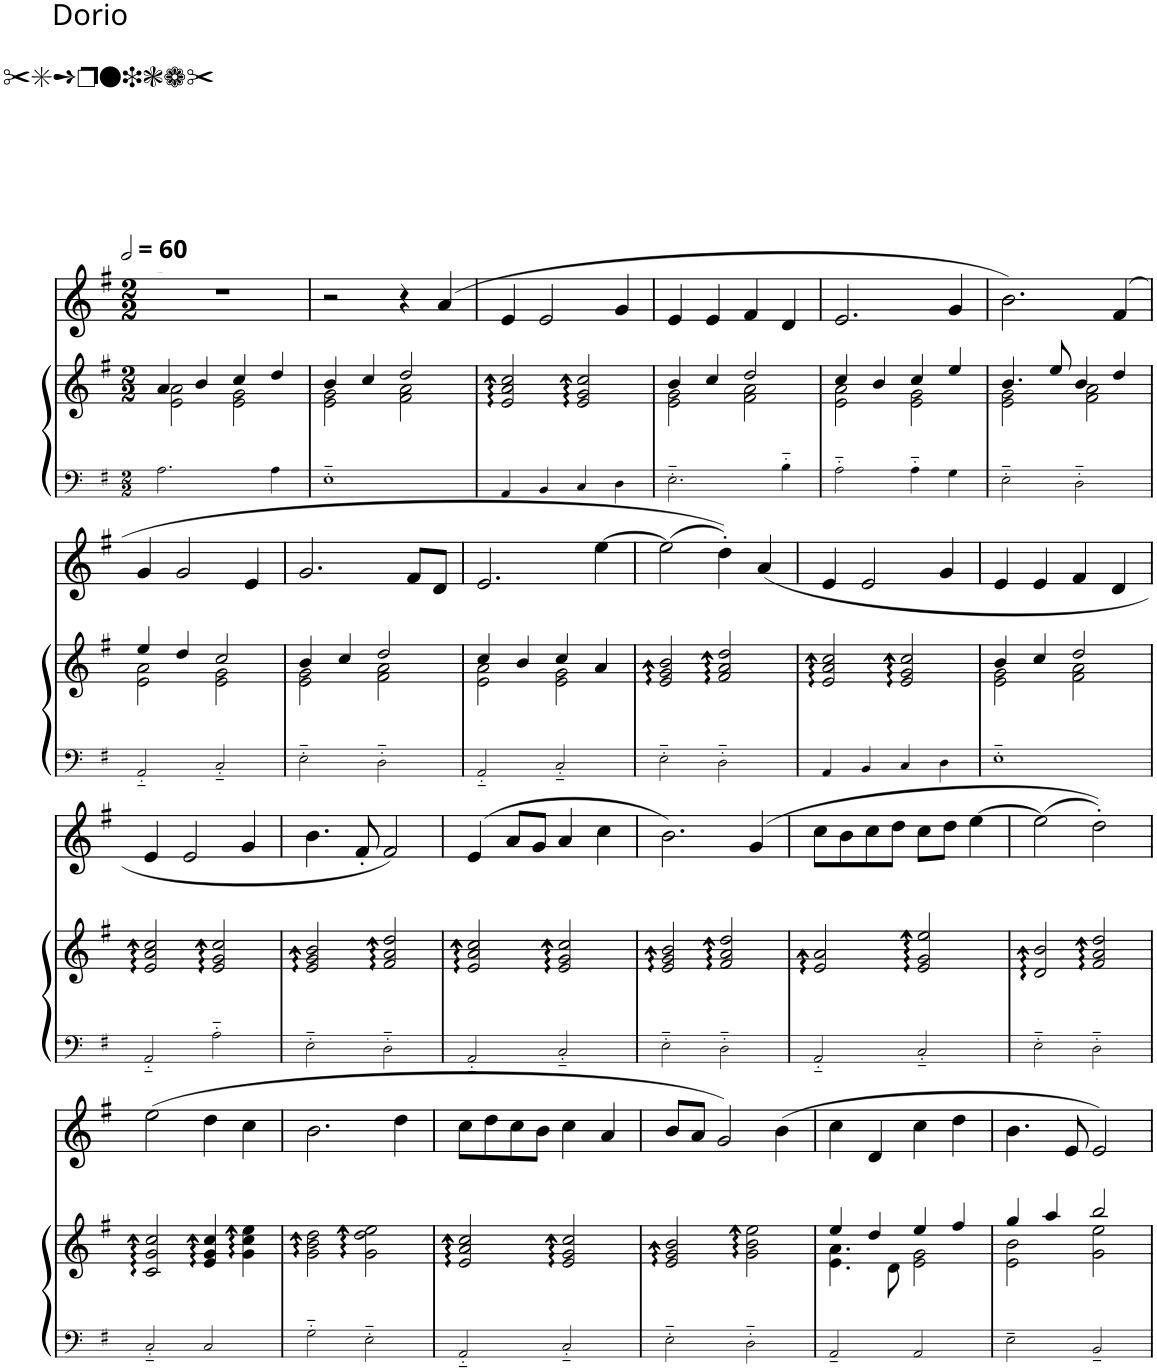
**kern	**kern	**kern
*part2	*part2	*part1
*staff3	*staff2	*staff1
*I"Arpa	*	*I"Recorder
*	*	*I'Rec
*stria5	*stria5	*
*clefF4	*clefG2	*clefG2
*k[f#]	*k[f#]	*k[f#]
*M2/2	*M2/2	*M2/2
=1	=1	=1
*	*^	*
!	!	!	!LO:TX:a:t=A Oboe
2.A\	4a/	2e\ 2a\	1r
.	4b/	.	.
.	4cc/	2e\ 2g\	.
4A\	4dd/	.	.
=2	=2	=2	=2
1E'~	4b/	2e\ 2g\	2r
.	4cc/	.	.
.	2dd/	2f#\ 2a\	4r
.	.	.	(4a/
*	*v	*v	*
=3	=3	=3
4AA/	2e/ 2a/ 2cc/	4e/
4BB/	.	2e/
4C/	2e/ 2g/ 2cc/	.
4D\	.	4g/
=4	=4	=4
*	*^	*
2.E'~\	4b/	2e\ 2g\	4e/
.	4cc/	.	4e/
.	2dd/	2f#\ 2a\	4f#/
4B'~\	.	.	4d/
=5	=5	=5	=5
2A'~\	4cc/	2e\ 2a\	2.e/
.	4b/	.	.
4A'~\	4cc/	2e\ 2g\	.
4G\	4ee/	.	4g/
=6	=6	=6	=6
2E'~\	4.b/	2e\ 2g\	2.b\)
.	8ee/	.	.
2D'~\	4b/	2f#\ 2a\	.
.	4dd/	.	(4f#/
!!LO:LB:g=z
=7	=7	=7	=7
2AA'~/	4ee/	2e\ 2a\	4g/
.	4dd/	.	2g/
2C'~/	2cc/	2e\ 2g\	.
.	.	.	4e/
=8	=8	=8	=8
2E'~\	4b/	2e\ 2g\	2.g/
.	4cc/	.	.
2D'~\	2dd/	2f#\ 2a\	.
.	.	.	8f#/L
.	.	.	8d/J
=9	=9	=9	=9
2AA'~/	4cc/	2e\ 2a\	2.e/
.	4b/	.	.
2C'~/	4cc/	2e\ 2g\	.
.	4a/	.	[4ee\
*	*v	*v	*
=10	=10	=10
2E'~\	2e/ 2g/ 2b/	(2ee\]
2D'~\	2f#/ 2a/ 2dd/	4dd'\))
.	.	(4a/
=11	=11	=11
4AA/	2e/ 2a/ 2cc/	4e/
4BB/	.	2e/
4C/	2e/ 2g/ 2cc/	.
4D\	.	4g/
=12	=12	=12
*	*^	*
1E'~	4b/	2e\ 2g\	4e/
.	4cc/	.	4e/
.	2dd/	2f#\ 2a\	4f#/
.	.	.	4d/
*	*v	*v	*
!!LO:LB:g=z
=13	=13	=13
2AA'~/	2e/ 2a/ 2cc/	4e/
.	.	2e/
2A'~\	2e/ 2g/ 2cc/	.
.	.	4g/
=14	=14	=14
2E'~\	2e/ 2g/ 2b/	4.b\
.	.	8f#'/
2D'~\	2f#/ 2a/ 2dd/	2f#/)
=15	=15	=15
2AA'~/	2e/ 2a/ 2cc/	(4e/
.	.	8a/L
.	.	8g/J
2C'~/	2e/ 2g/ 2cc/	4a/
.	.	4cc\
=16	=16	=16
2E'~\	2e/ 2g/ 2b/	2.b\)
2D'~\	2f#/ 2a/ 2dd/	.
.	.	(4g/
=17	=17	=17
2AA'~/	2e/ 2a/	8cc\L
.	.	8b\
.	.	8cc\
.	.	8dd\J
2C'~/	2e/ 2g/ 2ee/	8cc\L
.	.	8dd\J
.	.	[4ee\
=18	=18	=18
2E'~\	2d/ 2b/	(2ee\]
2D'~\	2f#/ 2a/ 2dd/	2dd'\))
!!LO:LB:g=z
=19	=19	=19
2C'~/	2c/ 2g/ 2cc/	(2ee\
2C/	4e/ 4g/ 4cc/	4dd\
.	4g\ 4cc\ 4ee\	4cc\
=20	=20	=20
2G'~\	2g\ 2b\ 2dd\	2.b\
2E'~\	2g\ 2dd\ 2ee\	.
.	.	4dd\
=21	=21	=21
2AA'~/	2e/ 2a/ 2cc/	8cc\L
.	.	8dd\
.	.	8cc\
.	.	8b\J
2C'~/	2e/ 2g/ 2cc/	4cc\
.	.	4a/
=22	=22	=22
2E'~\	2e/ 2g/ 2b/	8b/L
.	.	8a/J
.	.	2g/)
2D'~\	2g\ 2b\ 2ee\	.
.	.	(4b\
=23	=23	=23
*	*^	*
2AA~/	4ee/	4.e\ 4.a\	4cc\
.	4dd/	.	4d/
.	.	8d\	.
2AA/	4ee/	2e\ 2g\	4cc\
.	4ff#/	.	4dd\
=24	=24	=24	=24
2E~\	4gg/	2e\ 2b\	4.b\
.	4aa/	.	.
.	.	.	8e/
2BB~/	2bb/	2g\ 2ee\	2e/)
*	*v	*v	*
=	=	=
*-	*-	*-
